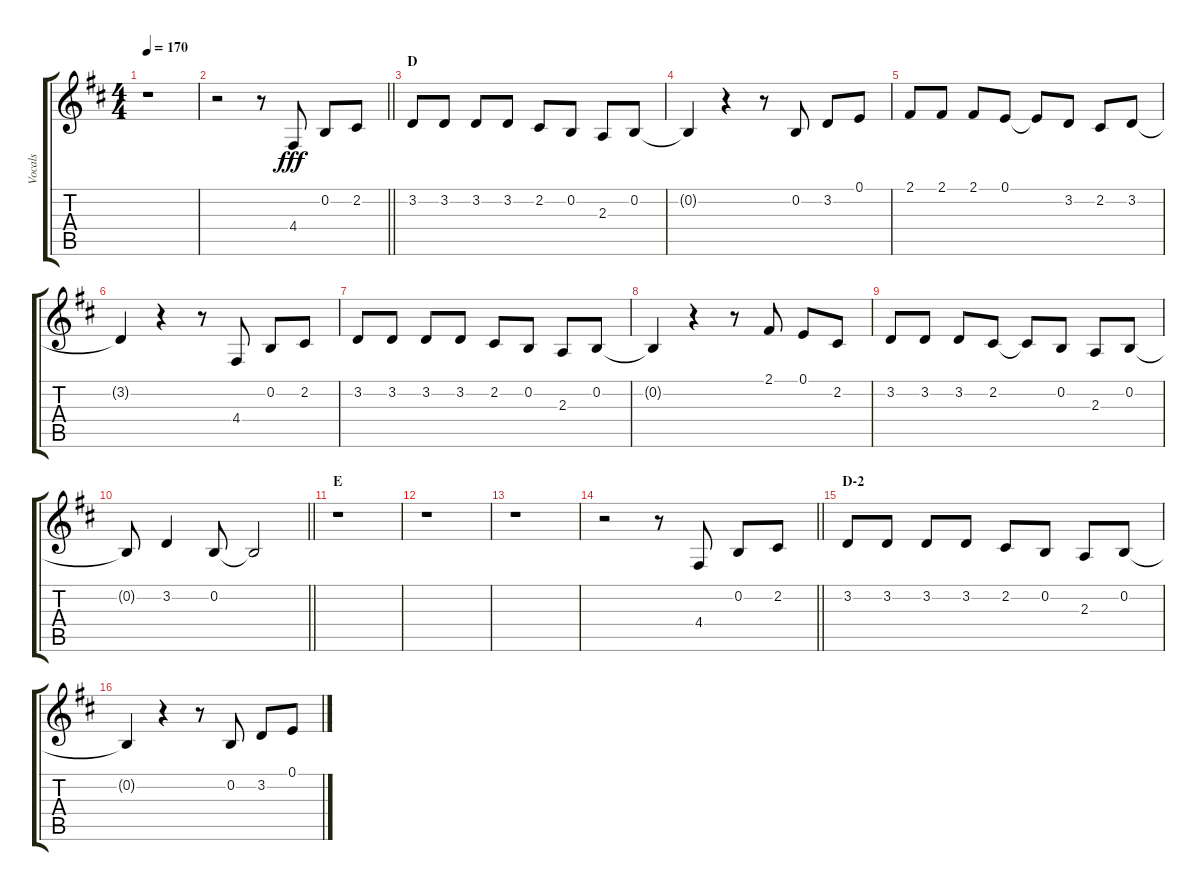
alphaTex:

\track ("Vocals" "Vocals") {instrument voiceoohs}
\staff {score tabs}
\tuning (E4 B3 G3 D3 A2 E2) {hide}
\ts (4 4)
\tempo 170
\clef g2
\ks d
r.1{dy fff} |
\barLineRight lightlight
r.2 r.8 4.4.8 0.2.8 2.2.8 |
\section ("" "D")
3.2.8 3.2.8 3.2.8 3.2.8 2.2.8 0.2.8 2.3.8 0.2.8 |
0.2{t}.4 r.4 r.8 0.2.8 3.2.8 0.1.8 |
2.1.8 2.1.8 2.1.8 0.1.8 0.1{t}.8 3.2.8 2.2.8 3.2.8 |
3.2{t}.4 r.4 r.8 4.4.8 0.2.8 2.2.8 |
3.2.8 3.2.8 3.2.8 3.2.8 2.2.8 0.2.8 2.3.8 0.2.8 |
0.2{t}.4 r.4 r.8 2.1.8 0.1.8 2.2.8 |
3.2.8 3.2.8 3.2.8 2.2.8 2.2{t}.8 0.2.8 2.3.8 0.2.8 |
\barLineRight lightlight
0.2{t}.8 3.2.4 0.2.8 0.2{t}.2 |
\section ("" "E")
r.1 |
r.1 |
r.1 |
\barLineRight lightlight
r.2 r.8 4.4.8 0.2.8 2.2.8 |
\section ("" "D-2")
3.2.8 3.2.8 3.2.8 3.2.8 2.2.8 0.2.8 2.3.8 0.2.8 |
0.2{t}.4 r.4 r.8 0.2.8 3.2.8 0.1.8
